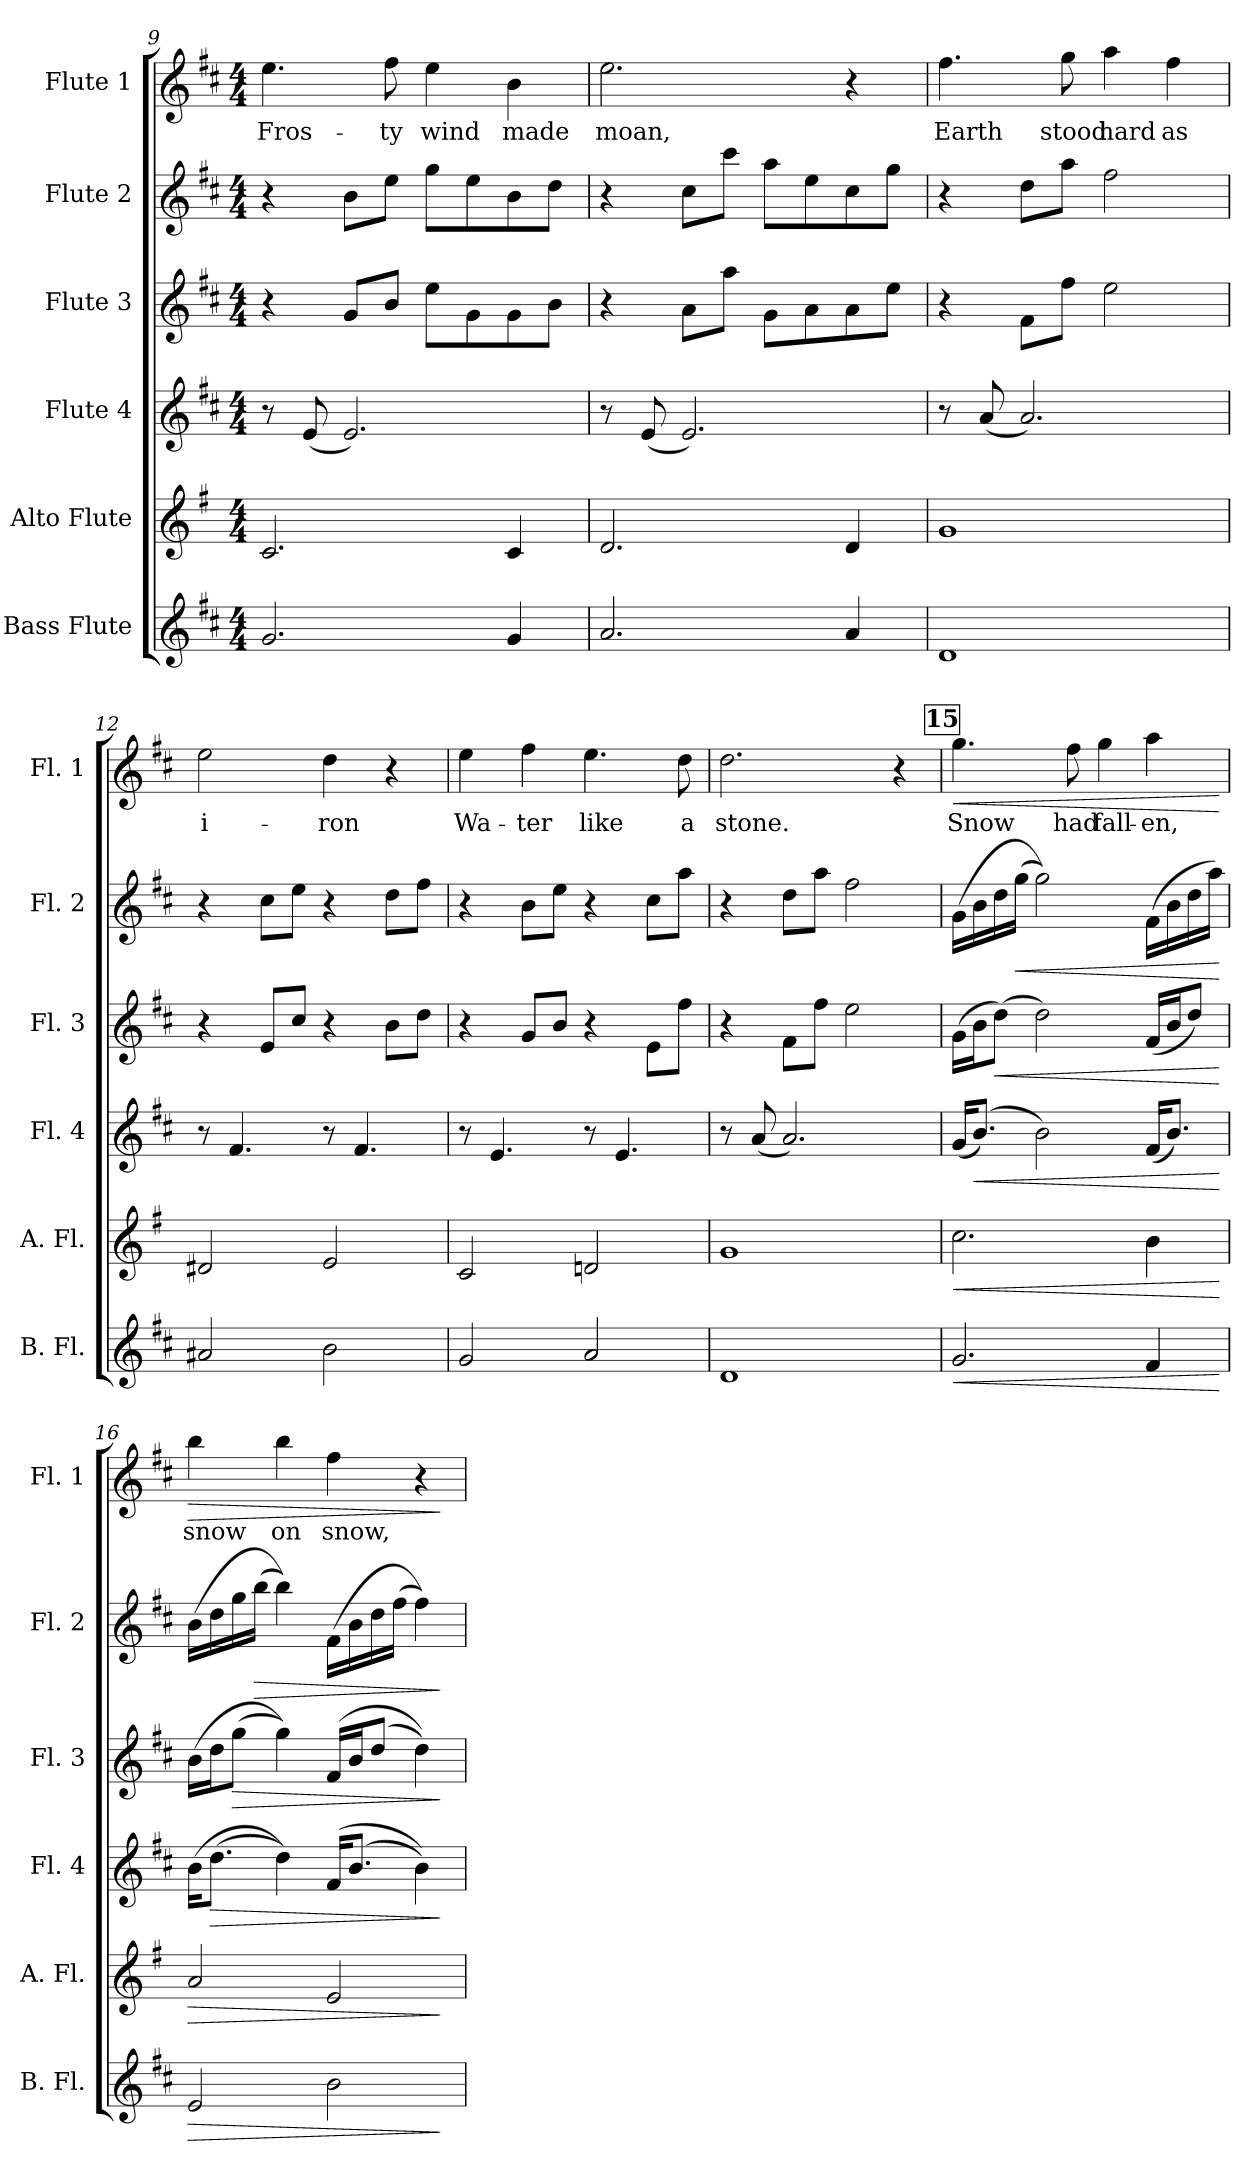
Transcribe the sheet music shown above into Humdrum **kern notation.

**kern	**dynam	**kern	**dynam	**kern	**dynam	**kern	**dynam	**kern	**dynam	**kern	**text	**dynam
*part6	*part6	*part5	*part5	*part4	*part4	*part3	*part3	*part2	*part2	*part1	*part1	*part1
*staff6	*staff6	*staff5	*staff5	*staff4	*staff4	*staff3	*staff3	*staff2	*staff2	*staff1	*staff1	*staff1
*I"Bass Flute	*	*I"Alto Flute	*	*I"Flute 4	*	*I"Flute 3	*	*I"Flute 2	*	*I"Flute 1	*	*
*I'B. Fl.	*	*I'A. Fl.	*	*I'Fl. 4	*	*I'Fl. 3	*	*I'Fl. 2	*	*I'Fl. 1	*	*
*clefG2	*	*clefG2	*	*clefG2	*	*clefG2	*	*clefG2	*	*clefG2	*	*
*ITrd7c12	*	*ITrd3c5	*	*	*	*	*	*	*	*	*	*
*k[f#c#]	*	*k[f#c#]	*	*k[f#c#]	*	*k[f#c#]	*	*k[f#c#]	*	*k[f#c#]	*	*
*M4/4	*	*M4/4	*	*M4/4	*	*M4/4	*	*M4/4	*	*M4/4	*	*
=9	=9	=9	=9	=9	=9	=9	=9	=9	=9	=9	=9	=9
!	!	!	!	!	!	!	!	!	!	!	!LO:LY:b	!
2.G/	.	2.G/	.	8r	.	4r	.	4r	.	4.ee\	Fros-	.
.	.	.	.	(>8e/	.	.	.	.	.	.	.	.
.	.	.	.	2.e/)	.	8g/L	.	8b\L	.	.	.	.
!	!	!	!	!	!	!	!	!	!	!	!LO:LY:b	!
.	.	.	.	.	.	8b/J	.	8ee\J	.	8ff#\	-ty	.
!	!	!	!	!	!	!	!	!	!	!	!LO:LY:b	!
.	.	.	.	.	.	8ee\L	.	8gg\L	.	4ee\	wind	.
.	.	.	.	.	.	8g\	.	8ee\	.	.	.	.
!	!	!	!	!	!	!	!	!	!	!	!LO:LY:b	!
4G/	.	4G/	.	.	.	8g\	.	8b\	.	4b\	made	.
.	.	.	.	.	.	8b\J	.	8dd\J	.	.	.	.
=10	=10	=10	=10	=10	=10	=10	=10	=10	=10	=10	=10	=10
!	!	!	!	!	!	!	!	!	!	!	!LO:LY:b	!
2.A/	.	2.A/	.	8r	.	4r	.	4r	.	2.ee\	moan,	.
.	.	.	.	(>8e/	.	.	.	.	.	.	.	.
.	.	.	.	2.e/)	.	8a\L	.	8cc#\L	.	.	.	.
.	.	.	.	.	.	8aa\J	.	8ccc#\J	.	.	.	.
.	.	.	.	.	.	8g\L	.	8aa\L	.	.	.	.
.	.	.	.	.	.	8a\	.	8ee\	.	.	.	.
4A/	.	4A/	.	.	.	8a\	.	8cc#\	.	4r	.	.
.	.	.	.	.	.	8ee\J	.	8gg\J	.	.	.	.
=11	=11	=11	=11	=11	=11	=11	=11	=11	=11	=11	=11	=11
!	!	!	!	!	!	!	!	!	!	!	!LO:LY:b	!
1D	.	1d	.	8r	.	4r	.	4r	.	4.ff#\	Earth	.
.	.	.	.	(>8a/	.	.	.	.	.	.	.	.
.	.	.	.	2.a/)	.	8f#\L	.	8dd\L	.	.	.	.
!	!	!	!	!	!	!	!	!	!	!	!LO:LY:b	!
.	.	.	.	.	.	8ff#\J	.	8aa\J	.	8gg\	stood	.
!	!	!	!	!	!	!	!	!	!	!	!LO:LY:b	!
.	.	.	.	.	.	2ee\	.	2ff#\	.	4aa\	hard	.
!	!	!	!	!	!	!	!	!	!	!	!LO:LY:b	!
.	.	.	.	.	.	.	.	.	.	4ff#\	as	.
=12	=12	=12	=12	=12	=12	=12	=12	=12	=12	=12	=12	=12
!	!	!	!	!	!	!	!	!	!	!	!LO:LY:b	!
2A#X/	.	2A#X/	.	8r	.	4r	.	4r	.	2ee\	i-	.
.	.	.	.	4.f#/	.	.	.	.	.	.	.	.
.	.	.	.	.	.	8e/L	.	8cc#\L	.	.	.	.
.	.	.	.	.	.	8cc#/J	.	8ee\J	.	.	.	.
!	!	!	!	!	!	!	!	!	!	!	!LO:LY:b	!
2B\	.	2B/	.	8r	.	4r	.	4r	.	4dd\	-ron	.
.	.	.	.	4.f#/	.	.	.	.	.	.	.	.
.	.	.	.	.	.	8b\L	.	8dd\L	.	4r	.	.
.	.	.	.	.	.	8dd\J	.	8ff#\J	.	.	.	.
!!LO:PB:g=z
=13	=13	=13	=13	=13	=13	=13	=13	=13	=13	=13	=13	=13
!	!	!	!	!	!	!	!	!	!	!	!LO:LY:b	!
2G/	.	2G/	.	8r	.	4r	.	4r	.	4ee\	Wa-	.
.	.	.	.	4.e/	.	.	.	.	.	.	.	.
!	!	!	!	!	!	!	!	!	!	!	!LO:LY:b	!
.	.	.	.	.	.	8g/L	.	8b\L	.	4ff#\	-ter	.
.	.	.	.	.	.	8b/J	.	8ee\J	.	.	.	.
!	!	!	!	!	!	!	!	!	!	!	!LO:LY:b	!
2A/	.	2An/	.	8r	.	4r	.	4r	.	4.ee\	like	.
.	.	.	.	4.e/	.	.	.	.	.	.	.	.
.	.	.	.	.	.	8e\L	.	8cc#\L	.	.	.	.
!	!	!	!	!	!	!	!	!	!	!	!LO:LY:b	!
.	.	.	.	.	.	8ff#\J	.	8aa\J	.	8dd\	a	.
=14	=14	=14	=14	=14	=14	=14	=14	=14	=14	=14	=14	=14
!	!	!	!	!	!	!	!	!	!	!	!LO:LY:b	!
1D	.	1d	.	8r	.	4r	.	4r	.	2.dd\	stone.	.
.	.	.	.	(>8a/	.	.	.	.	.	.	.	.
.	.	.	.	2.a/)	.	8f#\L	.	8dd\L	.	.	.	.
.	.	.	.	.	.	8ff#\J	.	8aa\J	.	.	.	.
.	.	.	.	.	.	2ee\	.	2ff#\	.	.	.	.
.	.	.	.	.	.	.	.	.	.	4r	.	.
!!LO:REH:place=s1:a:B:fs=18.5673:t=15
=15	=15	=15	=15	=15	=15	=15	=15	=15	=15	=15	=15	=15
!	!LO:HP:b	!	!LO:HP:b	!	!	!	!	!	!	!	!LO:LY:b	!LO:HP:b
2.G/	<	2.g\	<	(<16g/KL	.	(>16g\LL	.	(>16g\LL	.	4.gg\	Snow	<
!	!	!	!	!	!LO:HP:b	!	!	!	!	!	!	!
.	.	.	.	(>8.b/J)	<	16b\J	.	16b\	.	.	.	.
!	!	!	!	!	!	!	!LO:HP:b	!	!	!	!	!
.	.	.	.	.	.	(>8dd\J)	<	16dd\	.	.	.	.
!	!	!	!	!	!	!	!	!	!LO:HP:b	!	!	!
.	.	.	.	.	.	.	.	(>16gg\JJ	<	.	.	.
.	.	.	.	2b\)	.	2dd\)	.	2gg\))	.	.	.	.
!	!	!	!	!	!	!	!	!	!	!	!LO:LY:b	!
.	.	.	.	.	.	.	.	.	.	8ff#\	had	.
!	!	!	!	!	!	!	!	!	!	!	!LO:LY:b	!
.	.	.	.	.	.	.	.	.	.	4gg\	fall-	.
!	!	!	!	!	!	!	!	!	!	!	!LO:LY:b	!
4F#/	.	4f#\	.	(>16f#/KL	.	(<16f#/LL	.	(>16f#\LL	.	4aa\	-en,	.
.	.	.	.	8.b/J)	.	16b/J	.	16b\	.	.	.	.
.	.	.	.	.	.	8dd/J)	.	16dd\	.	.	.	.
.	.	.	.	.	.	.	.	16aa\JJ)	.	.	.	.
.	[	.	[	.	[	.	[	.	[	.	.	[
=16	=16	=16	=16	=16	=16	=16	=16	=16	=16	=16	=16	=16
!	!LO:HP:b	!	!LO:HP:b	!	!	!	!	!	!	!	!LO:LY:b	!LO:HP:b
2E/	>	2e/	>	(>16b\KL	.	(>16b\LL	.	(>16b\LL	.	4bb\	snow	>
!	!	!	!	!	!LO:HP:b	!	!	!	!	!	!	!
.	.	.	.	(>8.dd\J	>	16dd\J	.	16dd\	.	.	.	.
!	!	!	!	!	!	!	!LO:HP:b	!	!	!	!	!
.	.	.	.	.	.	(>8gg\J	>	16gg\	.	.	.	.
!	!	!	!	!	!	!	!	!	!LO:HP:b	!	!	!
.	.	.	.	.	.	.	.	(>16bb\JJ	>	.	.	.
!	!	!	!	!	!	!	!	!	!	!	!LO:LY:b	!
.	.	.	.	4dd\))	.	4gg\))	.	4bb\))	.	4bb\	on	.
!	!	!	!	!	!	!	!	!	!	!	!LO:LY:b	!
2B\	.	2B/	.	(>16f#/KL	.	(>16f#/LL	.	(>16f#\LL	.	4ff#\	snow,	.
.	.	.	.	(>8.b/J	.	16b/J	.	16b\	.	.	.	.
.	.	.	.	.	.	(>8dd/J	.	16dd\	.	.	.	.
.	.	.	.	.	.	.	.	(>16ff#\JJ	.	.	.	.
.	.	.	.	4b\))	.	4dd\))	.	4ff#\))	.	4r	.	.
.	]	.	]	.	]	.	]	.	]	.	.	]
=	=	=	=	=	=	=	=	=	=	=	=	=
*-	*-	*-	*-	*-	*-	*-	*-	*-	*-	*-	*-	*-
